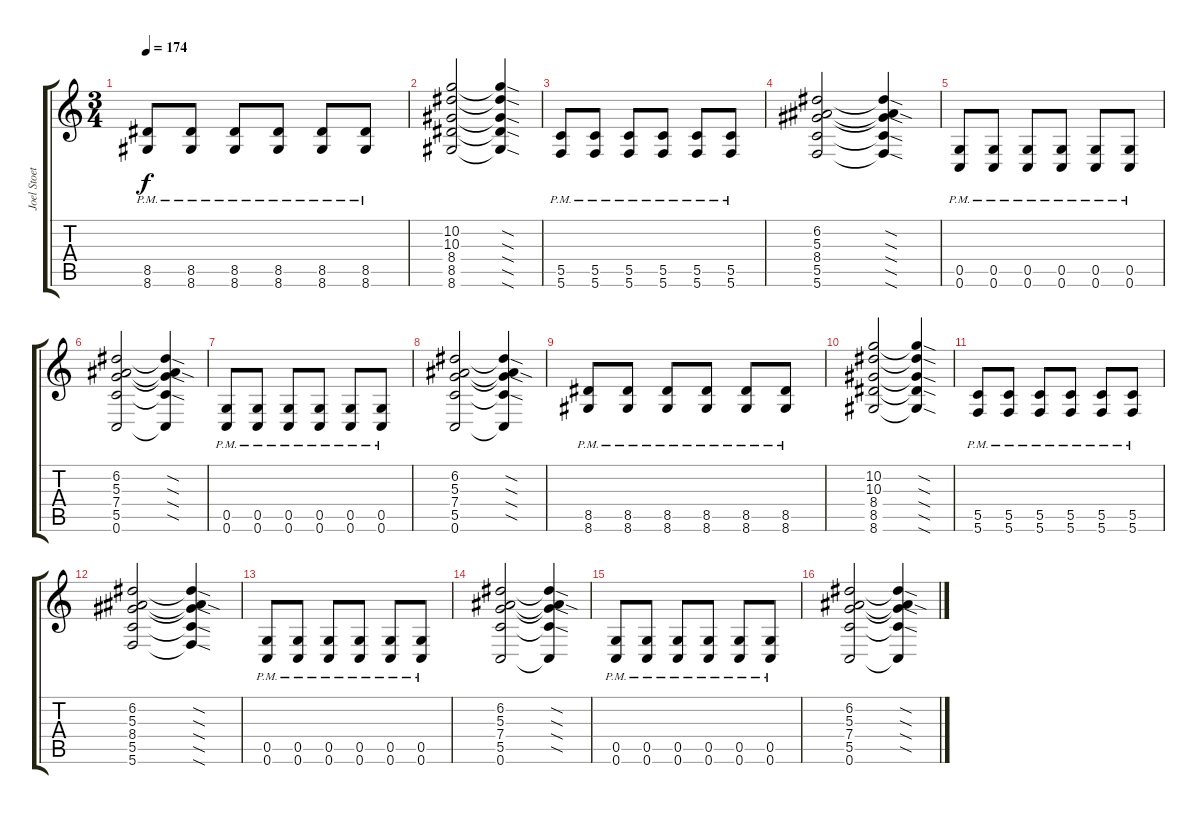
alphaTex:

\track ("Joel Stoetzel" "Joel Stoet") {instrument distortionguitar}
\staff {score tabs}
\tuning (D4 A3 F3 C3 G2 C2) {hide}
\ts (3 4)
\tempo 174
\clef g2
\ks c
(8.5{pm} 8.6{pm}).8{dy f instrument distortionguitar} (8.5{pm} 8.6{pm}).8 (8.5{pm} 8.6{pm}).8 (8.5{pm} 8.6{pm}).8 (8.5{pm} 8.6{pm}).8 (8.5{pm} 8.6{pm}).8 |
(10.2 10.3 8.4 8.5 8.6).2 (10.2{sod t} 10.3{sod t} 8.4{sod t} 8.5{sod t} 8.6{sod t}).4 |
(5.5{pm} 5.6{pm}).8 (5.5{pm} 5.6{pm}).8 (5.5{pm} 5.6{pm}).8 (5.5{pm} 5.6{pm}).8 (5.5{pm} 5.6{pm}).8 (5.5{pm} 5.6{pm}).8 |
(6.2 5.3 8.4 5.5 5.6).2 (6.2{sod t} 5.3{sod t} 8.4{sod t} 5.5{sod t} 5.6{sod t}).4 |
(0.5{pm} 0.6{pm}).8 (0.5{pm} 0.6{pm}).8 (0.5{pm} 0.6{pm}).8 (0.5{pm} 0.6{pm}).8 (0.5{pm} 0.6{pm}).8 (0.5{pm} 0.6{pm}).8 |
(6.2 5.3 7.4 5.5 0.6).2 (6.2{sod t} 5.3{sod t} 7.4{sod t} 5.5{sod t} 0.6{t}).4 |
(0.5{pm} 0.6{pm}).8 (0.5{pm} 0.6{pm}).8 (0.5{pm} 0.6{pm}).8 (0.5{pm} 0.6{pm}).8 (0.5{pm} 0.6{pm}).8 (0.5{pm} 0.6{pm}).8 |
(6.2 5.3 7.4 5.5 0.6).2 (6.2{sod t} 5.3{sod t} 7.4{sod t} 5.5{sod t} 0.6{t}).4 |
(8.5{pm} 8.6{pm}).8 (8.5{pm} 8.6{pm}).8 (8.5{pm} 8.6{pm}).8 (8.5{pm} 8.6{pm}).8 (8.5{pm} 8.6{pm}).8 (8.5{pm} 8.6{pm}).8 |
(10.2 10.3 8.4 8.5 8.6).2 (10.2{sod t} 10.3{sod t} 8.4{sod t} 8.5{sod t} 8.6{sod t}).4 |
(5.5{pm} 5.6{pm}).8 (5.5{pm} 5.6{pm}).8 (5.5{pm} 5.6{pm}).8 (5.5{pm} 5.6{pm}).8 (5.5{pm} 5.6{pm}).8 (5.5{pm} 5.6{pm}).8 |
(6.2 5.3 8.4 5.5 5.6).2 (6.2{sod t} 5.3{sod t} 8.4{sod t} 5.5{sod t} 5.6{sod t}).4 |
(0.5{pm} 0.6{pm}).8 (0.5{pm} 0.6{pm}).8 (0.5{pm} 0.6{pm}).8 (0.5{pm} 0.6{pm}).8 (0.5{pm} 0.6{pm}).8 (0.5{pm} 0.6{pm}).8 |
(6.2 5.3 7.4 5.5 0.6).2 (6.2{sod t} 5.3{sod t} 7.4{sod t} 5.5{sod t} 0.6{t}).4 |
(0.5{pm} 0.6{pm}).8 (0.5{pm} 0.6{pm}).8 (0.5{pm} 0.6{pm}).8 (0.5{pm} 0.6{pm}).8 (0.5{pm} 0.6{pm}).8 (0.5{pm} 0.6{pm}).8 |
(6.2 5.3 7.4 5.5 0.6).2 (6.2{sod t} 5.3{sod t} 7.4{sod t} 5.5{sod t} 0.6{t}).4
